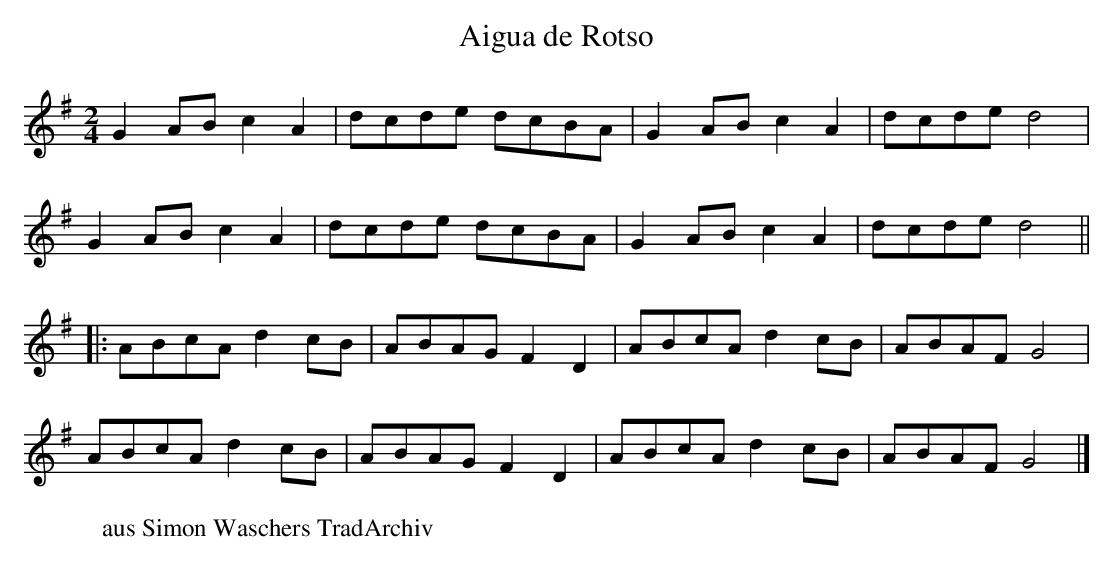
X:1
T:Aigua de Rotso
M:2/4
L:1/8
K:G
G2 AB c2 A2 | dcde dcBA | G2 AB c2 A2 | dcde d4 |
G2 AB c2 A2 | dcde dcBA | G2 AB c2 A2 | dcde d4 ||
|:\
ABcA d2 cB | ABAG F2 D2 | ABcA d2 cB | ABAF G4 |
ABcA d2 cB | ABAG F2 D2 | ABcA d2 cB | ABAF G4 |]
W:aus Simon Waschers TradArchiv
